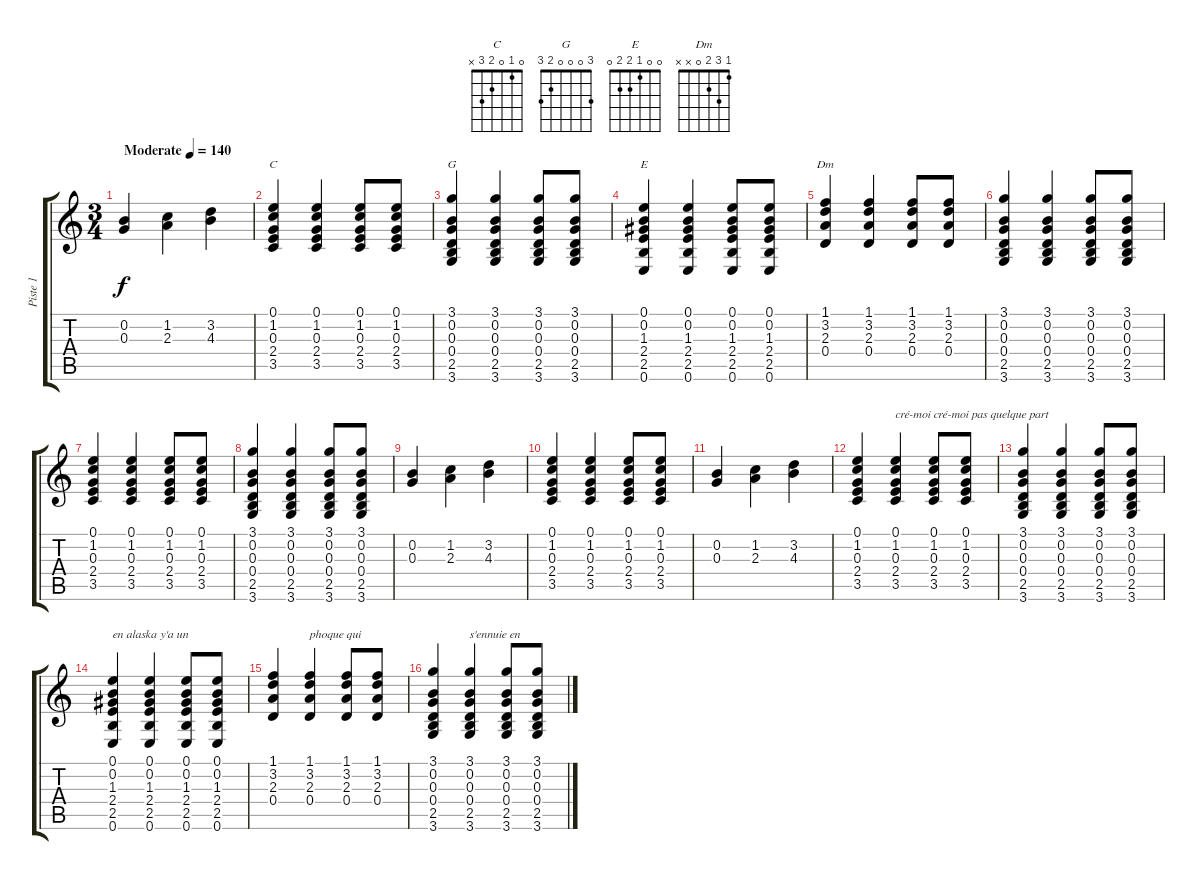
\track ("Piste 1" "Piste 1") {instrument acousticguitarsteel}
\staff {score tabs}
\tuning (E4 B3 G3 D3 A2 E2) {hide}
\chord ("C" 0 1 0 2 3 x)
\chord ("G" 3 0 0 0 2 3)
\chord ("E" 0 0 1 2 2 0)
\chord ("Dm" 1 3 2 0 x x)
\ts (3 4)
\tempo (140 "Moderate")
\clef g2
\ks c
(0.2 0.3).4{dy f instrument acousticguitarsteel} (1.2 2.3).4 (3.2 4.3).4 |
(0.1 1.2 0.3 2.4 3.5).4{ch "C"} (0.1 1.2 0.3 2.4 3.5).4 (0.1 1.2 0.3 2.4 3.5).8 (0.1 1.2 0.3 2.4 3.5).8 |
(3.1 0.2 0.3 0.4 2.5 3.6).4{ch "G"} (3.1 0.2 0.3 0.4 2.5 3.6).4 (3.1 0.2 0.3 0.4 2.5 3.6).8 (3.1 0.2 0.3 0.4 2.5 3.6).8 |
(0.1 0.2 1.3 2.4 2.5 0.6).4{ch "E"} (0.1 0.2 1.3 2.4 2.5 0.6).4 (0.1 0.2 1.3 2.4 2.5 0.6).8 (0.1 0.2 1.3 2.4 2.5 0.6).8 |
(1.1 3.2 2.3 0.4).4{ch "Dm"} (1.1 3.2 2.3 0.4).4 (1.1 3.2 2.3 0.4).8 (1.1 3.2 2.3 0.4).8 |
(3.1 0.2 0.3 0.4 2.5 3.6).4 (3.1 0.2 0.3 0.4 2.5 3.6).4 (3.1 0.2 0.3 0.4 2.5 3.6).8 (3.1 0.2 0.3 0.4 2.5 3.6).8 |
(0.1 1.2 0.3 2.4 3.5).4 (0.1 1.2 0.3 2.4 3.5).4 (0.1 1.2 0.3 2.4 3.5).8 (0.1 1.2 0.3 2.4 3.5).8 |
(3.1 0.2 0.3 0.4 2.5 3.6).4 (3.1 0.2 0.3 0.4 2.5 3.6).4 (3.1 0.2 0.3 0.4 2.5 3.6).8 (3.1 0.2 0.3 0.4 2.5 3.6).8 |
(0.2 0.3).4 (1.2 2.3).4 (3.2 4.3).4 |
(0.1 1.2 0.3 2.4 3.5).4 (0.1 1.2 0.3 2.4 3.5).4 (0.1 1.2 0.3 2.4 3.5).8 (0.1 1.2 0.3 2.4 3.5).8 |
(0.2 0.3).4 (1.2 2.3).4 (3.2 4.3).4 |
(0.1 1.2 0.3 2.4 3.5).4 (0.1 1.2 0.3 2.4 3.5).4{txt "cré-moi cré-moi pas quelque part "} (0.1 1.2 0.3 2.4 3.5).8 (0.1 1.2 0.3 2.4 3.5).8 |
(3.1 0.2 0.3 0.4 2.5 3.6).4 (3.1 0.2 0.3 0.4 2.5 3.6).4 (3.1 0.2 0.3 0.4 2.5 3.6).8 (3.1 0.2 0.3 0.4 2.5 3.6).8 |
(0.1 0.2 1.3 2.4 2.5 0.6).4{txt "en alaska y'a un"} (0.1 0.2 1.3 2.4 2.5 0.6).4 (0.1 0.2 1.3 2.4 2.5 0.6).8 (0.1 0.2 1.3 2.4 2.5 0.6).8 |
(1.1 3.2 2.3 0.4).4 (1.1 3.2 2.3 0.4).4{txt "phoque qui"} (1.1 3.2 2.3 0.4).8 (1.1 3.2 2.3 0.4).8 |
(3.1 0.2 0.3 0.4 2.5 3.6).4 (3.1 0.2 0.3 0.4 2.5 3.6).4{txt "s'ennuie en"} (3.1 0.2 0.3 0.4 2.5 3.6).8 (3.1 0.2 0.3 0.4 2.5 3.6).8
